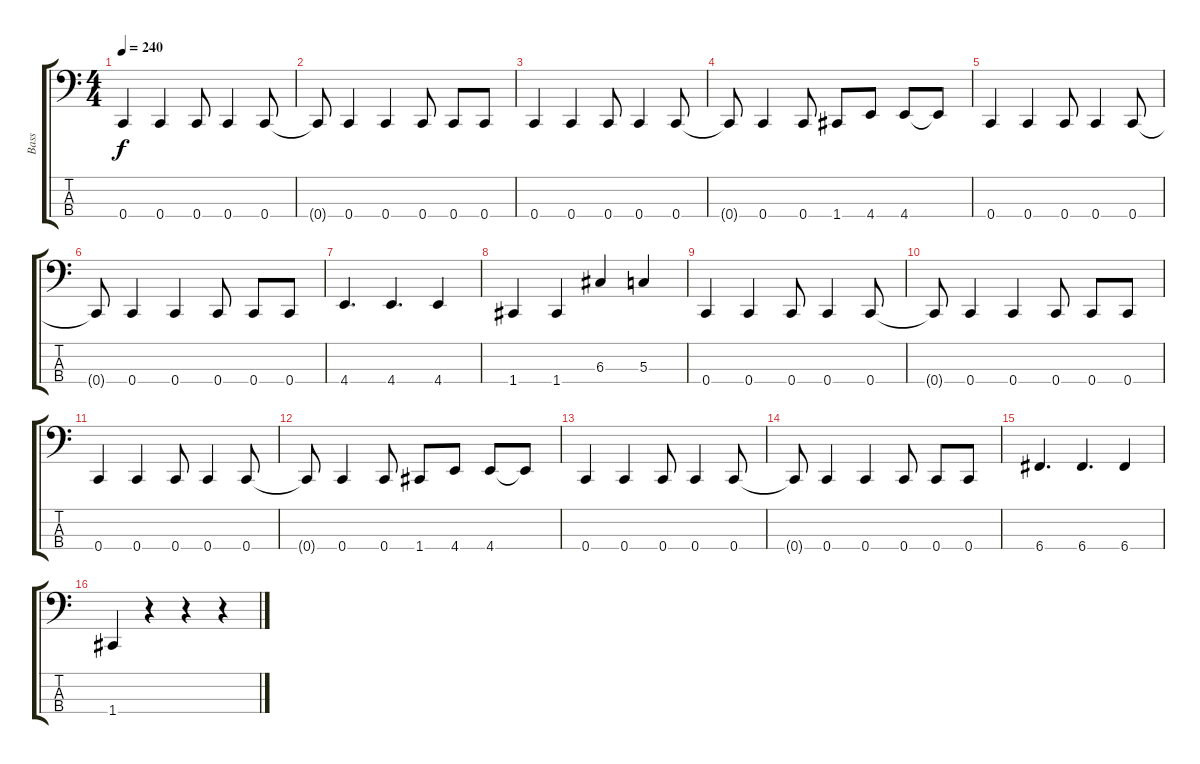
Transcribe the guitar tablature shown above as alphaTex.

\track ("Bass" "Bass") {instrument electricbassfinger}
\staff {score tabs}
\tuning (F2 C2 G1 C1) {hide}
\ts (4 4)
\tempo 240
\clef f4
\ks c
0.4.4{dy f} 0.4.4 0.4.8 0.4.4 0.4.8 |
0.4{t}.8 0.4.4 0.4.4 0.4.8 0.4.8 0.4.8 |
0.4.4 0.4.4 0.4.8 0.4.4 0.4.8 |
0.4{t}.8 0.4.4 0.4.8 1.4.8 4.4.8 4.4.8 4.4{t}.8 |
0.4.4 0.4.4 0.4.8 0.4.4 0.4.8 |
0.4{t}.8 0.4.4 0.4.4 0.4.8 0.4.8 0.4.8 |
4.4.4{d} 4.4.4{d} 4.4.4 |
1.4.4 1.4.4 6.3.4 5.3.4 |
0.4.4 0.4.4 0.4.8 0.4.4 0.4.8 |
0.4{t}.8 0.4.4 0.4.4 0.4.8 0.4.8 0.4.8 |
0.4.4 0.4.4 0.4.8 0.4.4 0.4.8 |
0.4{t}.8 0.4.4 0.4.8 1.4.8 4.4.8 4.4.8 4.4{t}.8 |
0.4.4 0.4.4 0.4.8 0.4.4 0.4.8 |
0.4{t}.8 0.4.4 0.4.4 0.4.8 0.4.8 0.4.8 |
6.4.4{d} 6.4.4{d} 6.4.4 |
1.4.4 r.4 r.4 r.4
